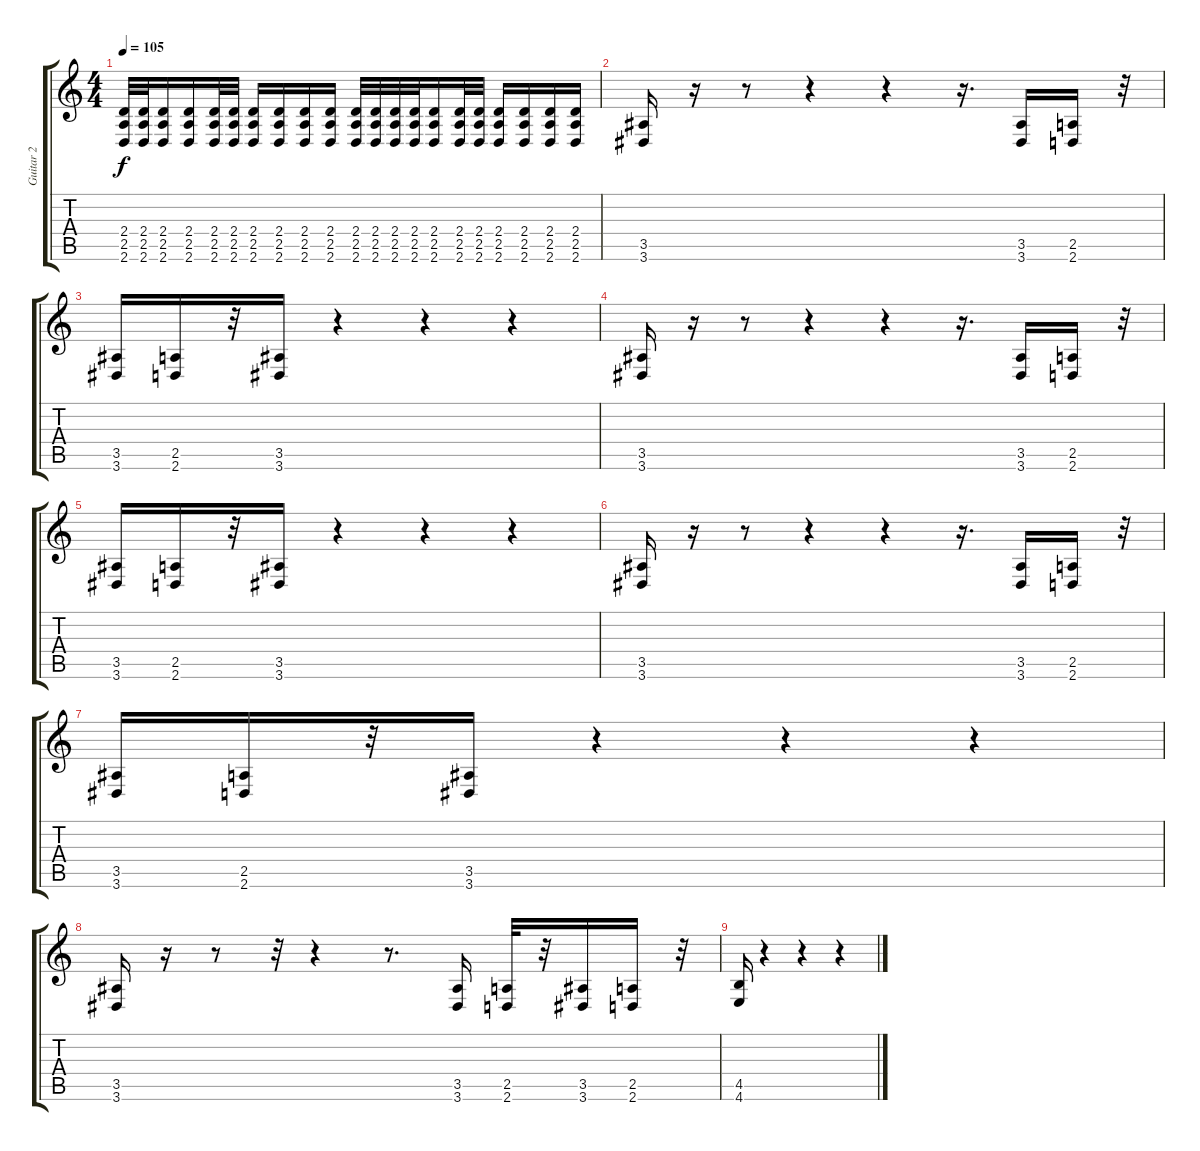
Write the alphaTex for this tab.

\track ("Guitar 2" "Guitar 2") {instrument distortionguitar}
\staff {score tabs}
\tuning (D4 A3 F3 C3 G2 C2) {hide}
\ts (4 4)
\tempo 105
\clef g2
\ks c
(2.4 2.5 2.6).32{dy f} (2.4 2.5 2.6).32 (2.4 2.5 2.6).16 (2.4 2.5 2.6).16 (2.4 2.5 2.6).32 (2.4 2.5 2.6).32 (2.4 2.5 2.6).16 (2.4 2.5 2.6).16 (2.4 2.5 2.6).16 (2.4 2.5 2.6).16 (2.4 2.5 2.6).32 (2.4 2.5 2.6).32 (2.4 2.5 2.6).32 (2.4 2.5 2.6).32 (2.4 2.5 2.6).16 (2.4 2.5 2.6).32 (2.4 2.5 2.6).32 (2.4 2.5 2.6).16 (2.4 2.5 2.6).16 (2.4 2.5 2.6).16 (2.4 2.5 2.6).16 |
(3.5 3.6).16 r.16 r.8 r.4 r.4 r.16{d} (3.5 3.6).16 (2.5 2.6).16 r.32 |
(3.5 3.6).16 (2.5 2.6).16 r.32 (3.5 3.6).16 r.4 r.4 r.4 |
(3.5 3.6).16 r.16 r.8 r.4 r.4 r.16{d} (3.5 3.6).16 (2.5 2.6).16 r.32 |
(3.5 3.6).16 (2.5 2.6).16 r.32 (3.5 3.6).16 r.4 r.4 r.4 |
(3.5 3.6).16 r.16 r.8 r.4 r.4 r.16{d} (3.5 3.6).16 (2.5 2.6).16 r.32 |
(3.5 3.6).16 (2.5 2.6).16 r.32 (3.5 3.6).16 r.4 r.4 r.4 |
(3.5 3.6).16 r.16 r.8 r.32 r.4 r.8{d} (3.5 3.6).16 (2.5 2.6).32 r.32 (3.5 3.6).16 (2.5 2.6).16 r.32 |
(4.5 4.6).16 r.4 r.4 r.4
